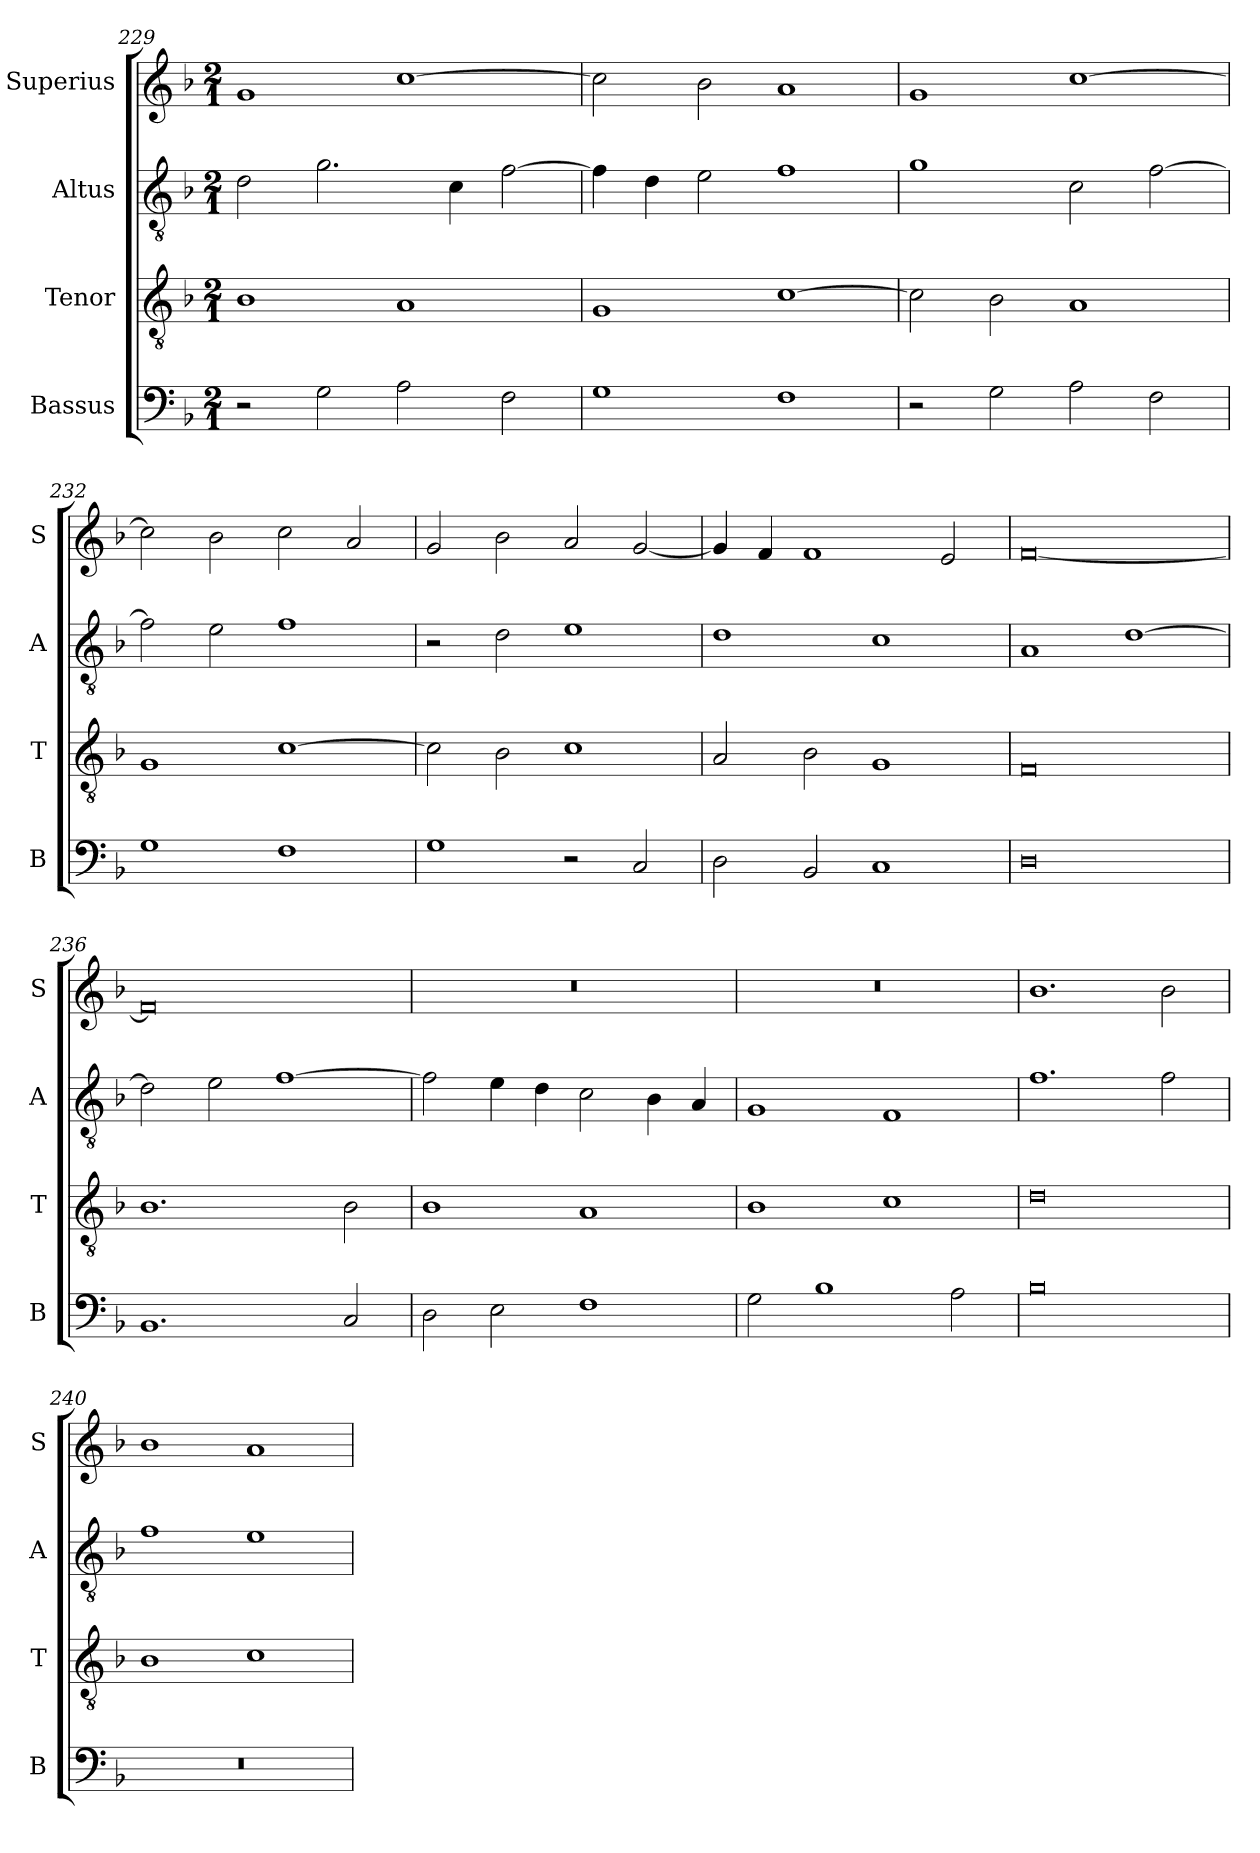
**kern	**kern	**kern	**kern
*part4	*part3	*part2	*part1
*staff4	*staff3	*staff2	*staff1
*I"Bassus	*I"Tenor	*I"Altus	*I"Superius
*I'B	*I'T	*I'A	*I'S
*clefF4	*clefGv2	*clefGv2	*clefG2
*k[b-]	*k[b-]	*k[b-]	*k[b-]
*M2/1	*M2/1	*M2/1	*M2/1
=229	=229	=229	=229
2r	1B-	2d\	1g
2G\	.	2.g\	.
2A\	1A	.	[1cc
.	.	4c\	.
2F\	.	[2f\	.
=230	=230	=230	=230
1G	1G	4f\]	2cc\]
.	.	4d\	.
.	.	2e\	2b-\
1F	[1c	1f	1a
=231	=231	=231	=231
2r	2c\]	1g	1g
2G\	2B-\	.	.
2A\	1A	2c\	[1cc
2F\	.	[2f\	.
=232	=232	=232	=232
1G	1G	2f\]	2cc\]
.	.	2e\	2b-\
1F	[1c	1f	2cc\
.	.	.	2a/
=233	=233	=233	=233
1G	2c\]	2r	2g/
.	2B-\	2d\	2b-\
2r	1c	1e	2a/
2C/	.	.	[2g/
=234	=234	=234	=234
2D\	2A/	1d	4g/]
.	.	.	4f/
2BB-/	2B-\	.	1f
1C	1G	1c	.
.	.	.	2e/
=235	=235	=235	=235
0D	0F	1A	[0f
.	.	[1d	.
=236	=236	=236	=236
1.BB-	1.B-	2d\]	0f]
.	.	2e\	.
.	.	[1f	.
2C/	2B-\	.	.
=237	=237	=237	=237
2D\	1B-	2f\]	0r
2E\	.	4e\	.
.	.	4d\	.
1F	1A	2c\	.
.	.	4B-\	.
.	.	4A/	.
=238	=238	=238	=238
2G\	1B-	1G	0r
1B-	.	.	.
.	1c	1F	.
2A\	.	.	.
=239	=239	=239	=239
0B-	0d	1.f	1.b-
.	.	2f\	2b-\
=240	=240	=240	=240
0r	1B-	1f	1b-
.	1c	1e	1a
=	=	=	=
*-	*-	*-	*-
